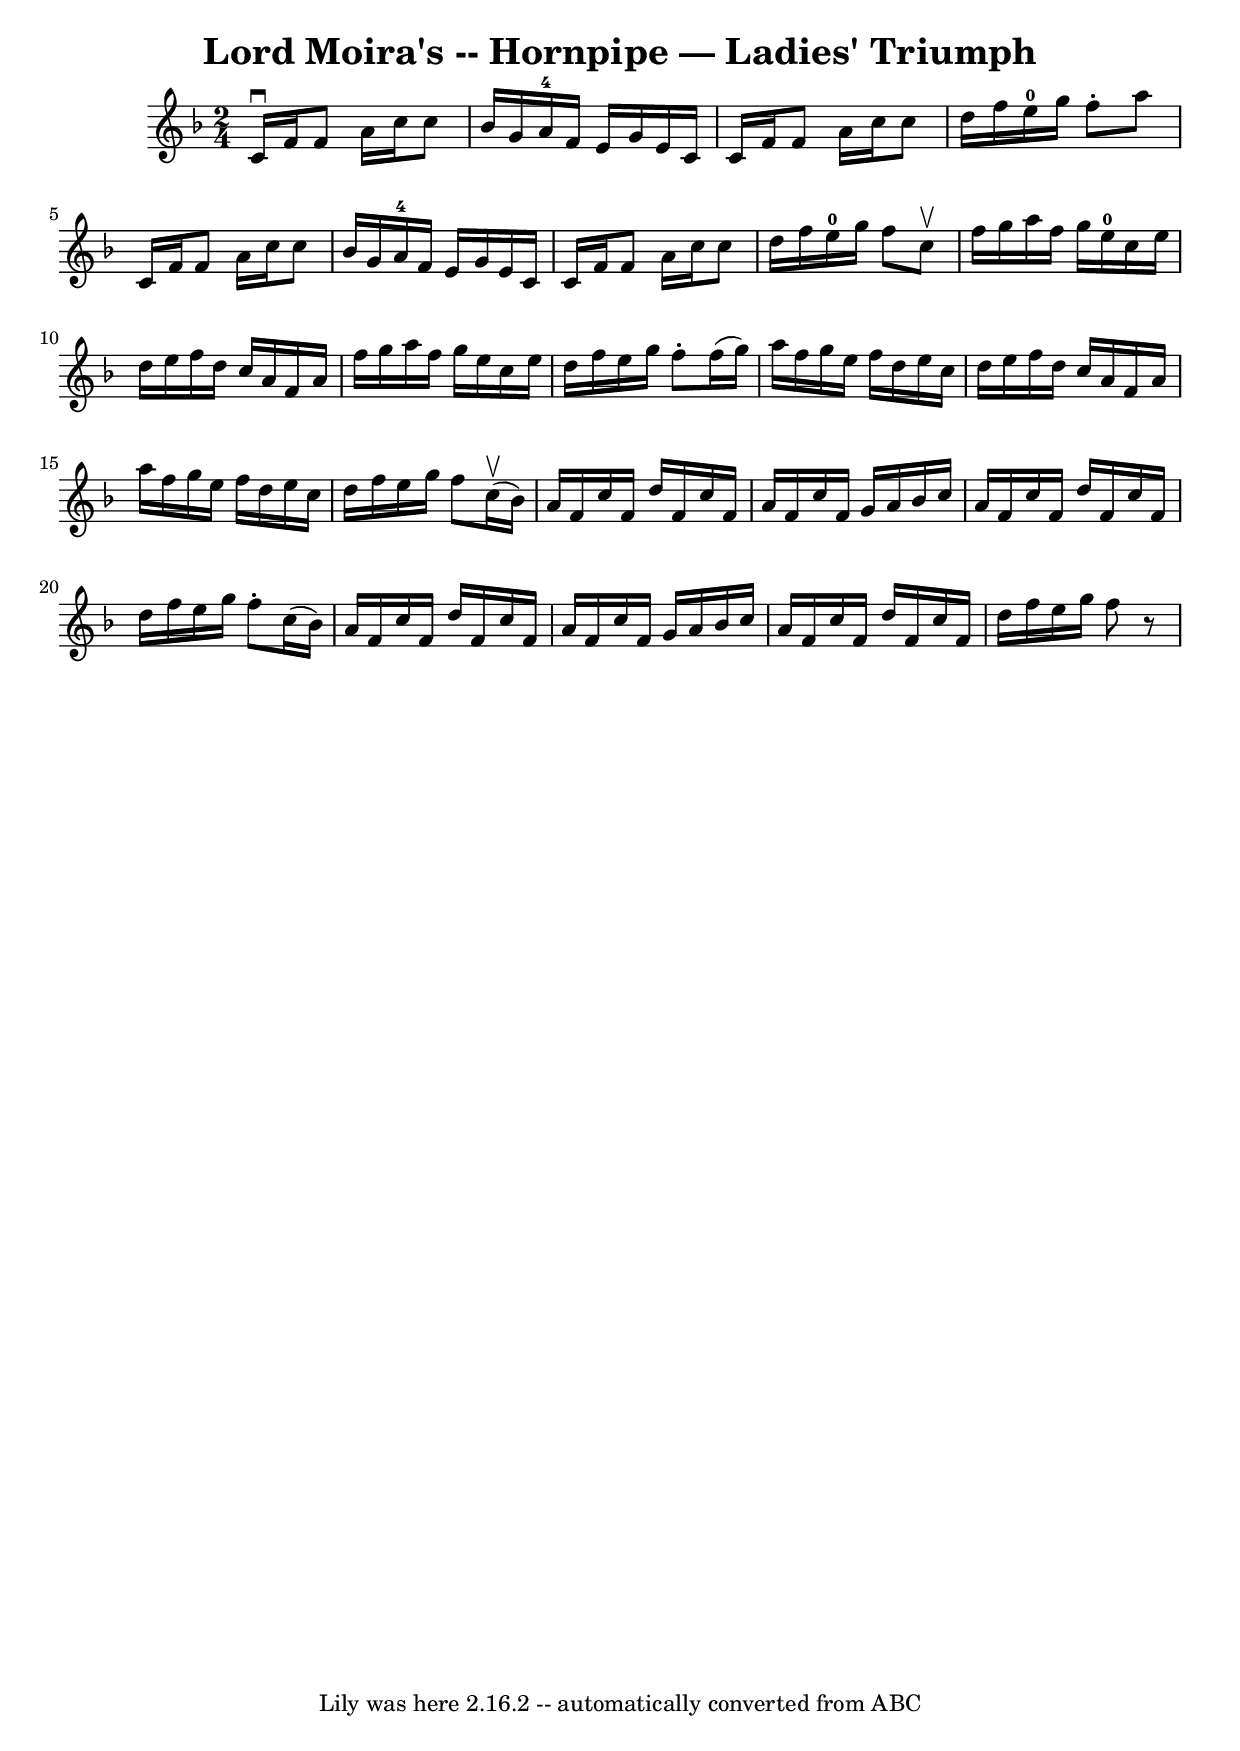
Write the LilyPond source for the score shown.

\version "2.7.40"
\include "Mammoth.ily"
\header {
	%% book = "Cole's 1000 Fiddle Tunes"
	crossRefNumber = "1"
	footnotes = ""
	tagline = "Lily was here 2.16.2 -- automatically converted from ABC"
	title = "Lord Moira's -- Hornpipe — Ladies' Triumph"
}
voicedefault =  {


\time 2/4 
\key f \major c'16^\downbow f'16 f'8 a'16 c''16 c''8 
 |
 bes'16 g'16 a'16-4 f'16 e'16 g'16 e'16 c'16  
|
 c'16 f'16 f'8 a'16 c''16 c''8  |
 d''16    
f''16 e''16-0 g''16 f''8 -. a''8  |
 c'16 f'16 f'8 
 a'16 c''16 c''8  |
 bes'16 g'16 a'16-4 f'16 e'16 
 g'16 e'16 c'16  |
 c'16 f'16 f'8 a'16 c''16    
c''8  |
 d''16 f''16 e''16-0 g''16 f''8 c''8^\upbow 
|
 f''16 g''16 a''16 f''16 g''16 e''16-0 c''16    
e''16  |
 d''16 e''16 f''16 d''16 c''16 a'16 f'16    
a'16  |
 f''16 g''16 a''16 f''16 g''16 e''16 c''16    
e''16  |
 d''16 f''16 e''16 g''16 f''8 -. f''16 (g''16 
) |
 a''16 f''16 g''16 e''16 f''16 d''16 e''16    
c''16  |
 d''16 e''16 f''16 d''16 c''16 a'16 f'16    
a'16  |
 a''16 f''16 g''16 e''16 f''16 d''16 e''16    
c''16  |
 d''16 f''16 e''16 g''16 f''8 c''16 (^\upbow  
 bes'16) |
 a'16 f'16 c''16 f'16 d''16 f'16    
c''16 f'16  |
 a'16 f'16 c''16 f'16 g'16 a'16    
bes'16 c''16  |
 a'16 f'16 c''16 f'16 d''16 f'16    
c''16 f'16  |
 d''16 f''16 e''16 g''16 f''8 -. c''16 (
 bes'16) |
 a'16 f'16 c''16 f'16 d''16 f'16    
c''16 f'16  |
 a'16 f'16 c''16 f'16 g'16 a'16    
bes'16 c''16  |
 a'16 f'16 c''16 f'16 d''16 f'16    
c''16 f'16  |
 d''16 f''16 e''16 g''16 f''8    r8 
|
   
}

\score{
    <<

	\context Staff="default"
	{
	    \voicedefault 
	}

    >>
	\layout {
	}
	\midi {}
}
